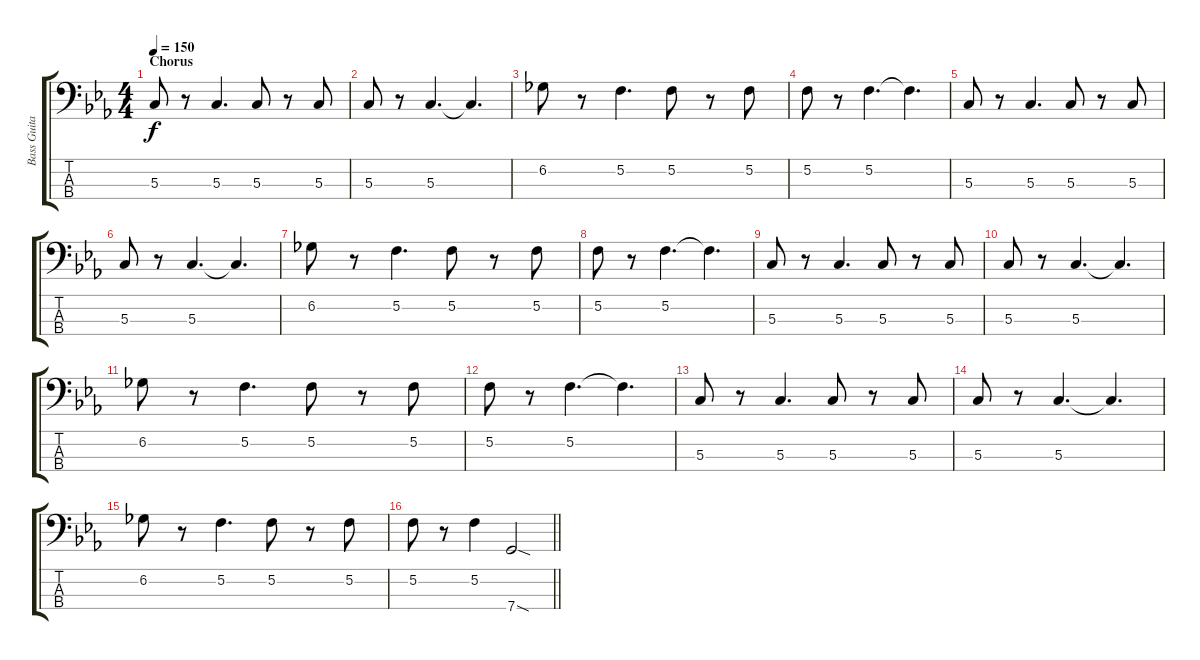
\track ("Bass Guitar" "Bass Guita") {instrument electricbassfinger}
\staff {score tabs}
\tuning (F2 C2 G1 C1) {hide}
\ts (4 4)
\section ("" "Chorus")
\tempo 150
\clef f4
\ks eb
5.3.8{dy f} r.8 5.3.4{d} 5.3.8 r.8 5.3.8 |
5.3.8 r.8 5.3.4{d} 5.3{t}.4{d} |
6.2.8 r.8 5.2.4{d} 5.2.8 r.8 5.2.8 |
5.2.8 r.8 5.2.4{d} 5.2{t}.4{d} |
5.3.8 r.8 5.3.4{d} 5.3.8 r.8 5.3.8 |
5.3.8 r.8 5.3.4{d} 5.3{t}.4{d} |
6.2.8 r.8 5.2.4{d} 5.2.8 r.8 5.2.8 |
5.2.8 r.8 5.2.4{d} 5.2{t}.4{d} |
5.3.8 r.8 5.3.4{d} 5.3.8 r.8 5.3.8 |
5.3.8 r.8 5.3.4{d} 5.3{t}.4{d} |
6.2.8 r.8 5.2.4{d} 5.2.8 r.8 5.2.8 |
5.2.8 r.8 5.2.4{d} 5.2{t}.4{d} |
5.3.8 r.8 5.3.4{d} 5.3.8 r.8 5.3.8 |
5.3.8 r.8 5.3.4{d} 5.3{t}.4{d} |
6.2.8 r.8 5.2.4{d} 5.2.8 r.8 5.2.8 |
\barLineRight lightlight
5.2.8 r.8 5.2.4 7.4{sod}.2
